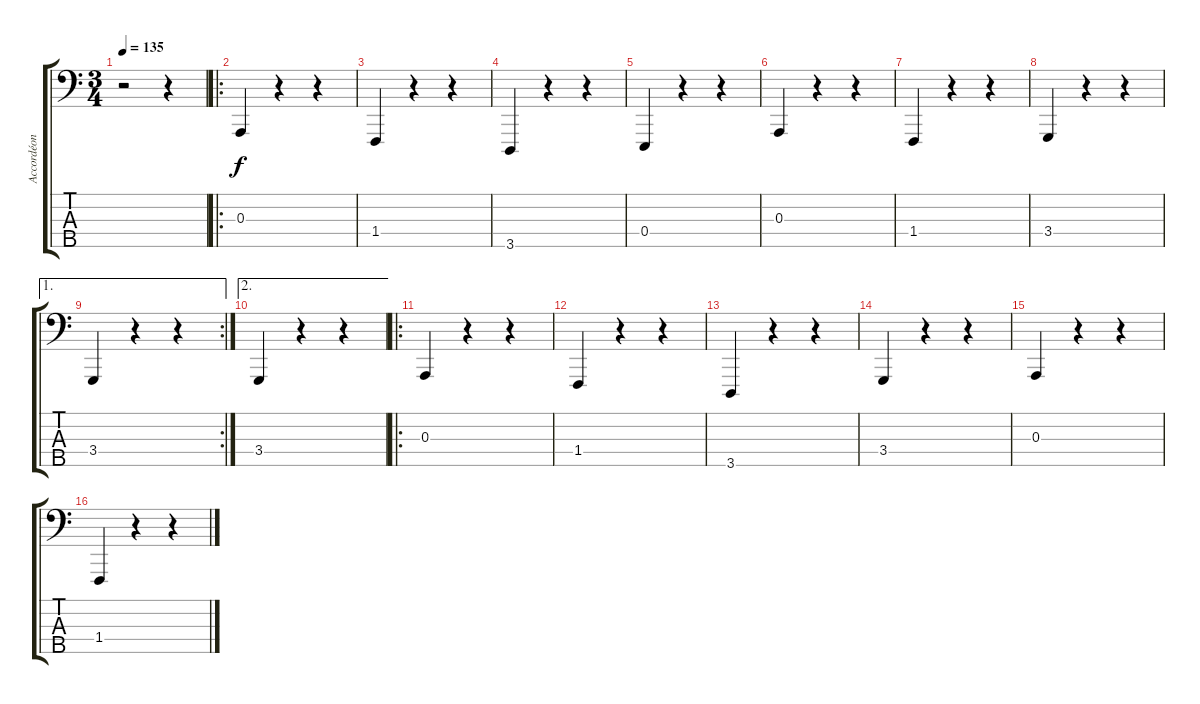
\track ("Accordéon grave" "Accordéon ") {instrument accordion}
\staff {score tabs}
\tuning (G2 D2 A1 E1 B0) {hide}
\ts (3 4)
\tempo 135
\clef f4
\ks c
r.2{dy f instrument accordion} r.4 |
\ro
0.3.4 r.4 r.4 |
1.4.4 r.4 r.4 |
3.5.4 r.4 r.4 |
0.4.4 r.4 r.4 |
0.3.4 r.4 r.4 |
1.4.4 r.4 r.4 |
3.4.4 r.4 r.4 |
\ae 1
\rc 2
3.4.4 r.4 r.4 |
\ae 2
3.4.4 r.4 r.4 |
\ro
0.3.4 r.4 r.4 |
1.4.4 r.4 r.4 |
3.5.4 r.4 r.4 |
3.4.4 r.4 r.4 |
0.3.4 r.4 r.4 |
1.4.4 r.4 r.4
